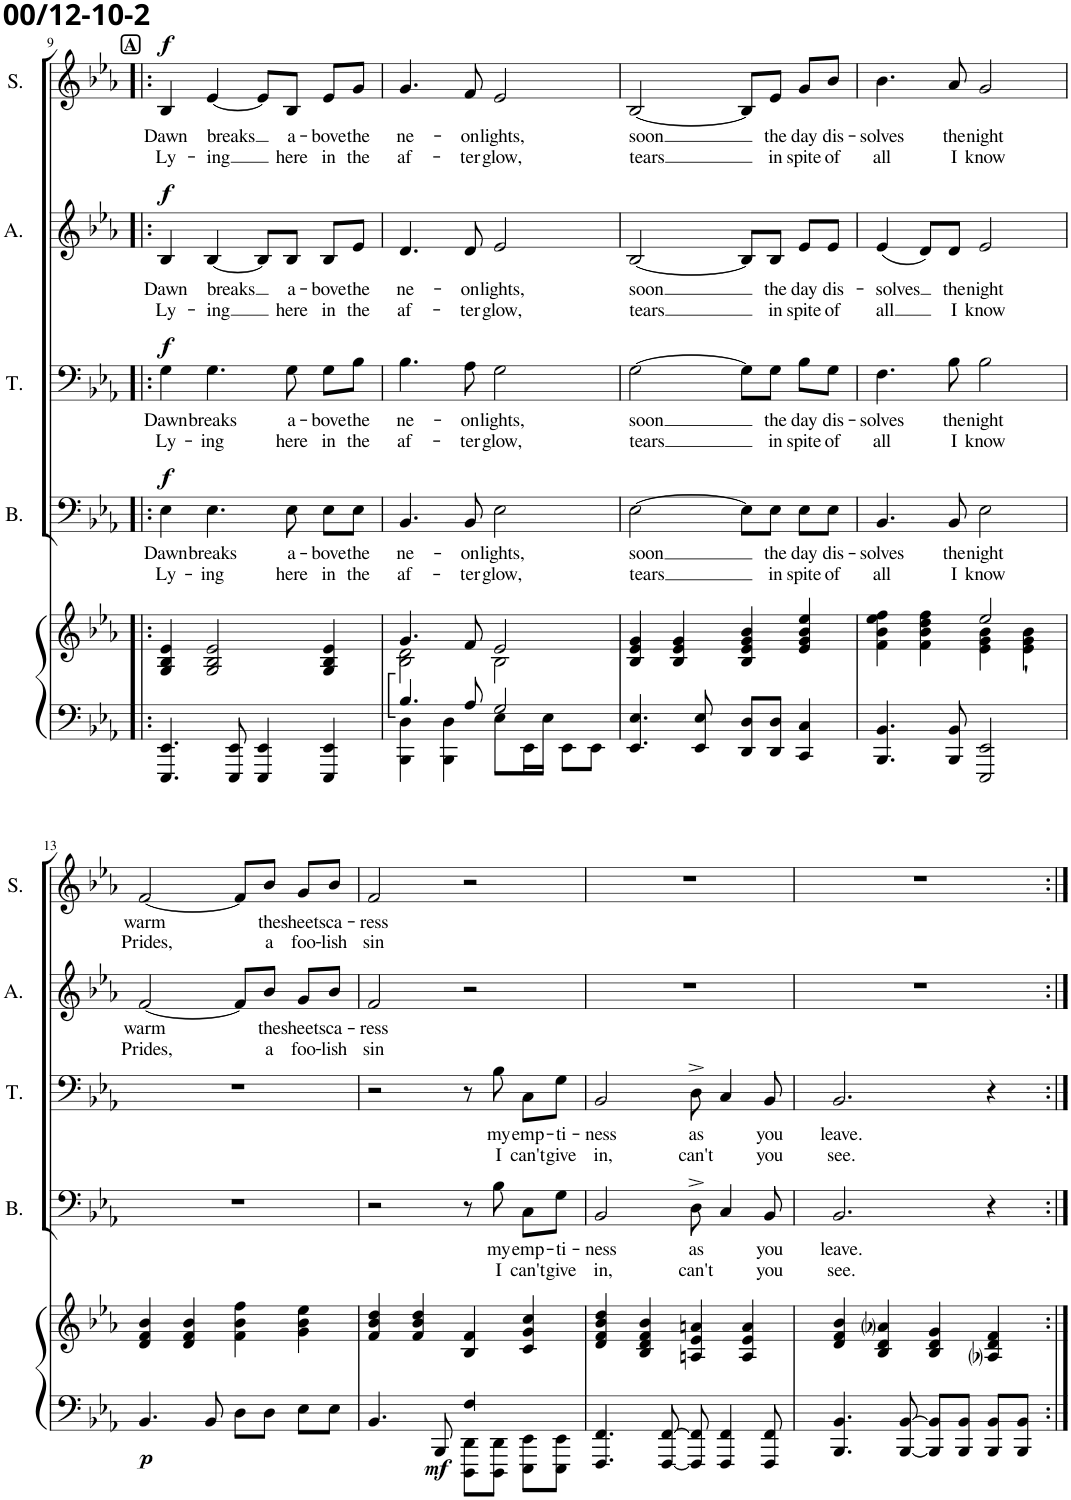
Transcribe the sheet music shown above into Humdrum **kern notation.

**kern	**kern	**dynam	**kern	**text	**text	**dynam	**kern	**text	**text	**dynam	**kern	**text	**text	**dynam	**kern	**text	**text	**dynam
*part5	*part5	*part5	*part4	*part4	*part4	*part4	*part3	*part3	*part3	*part3	*part2	*part2	*part2	*part2	*part1	*part1	*part1	*part1
*staff6	*staff5	*staff5/6	*staff4	*staff4	*staff4	*staff4	*staff3	*staff3	*staff3	*staff3	*staff2	*staff2	*staff2	*staff2	*staff1	*staff1	*staff1	*staff1
*I"Piano	*	*	*I"Bas	*	*	*	*I"Tenor	*	*	*	*I"Alt	*	*	*	*I"Sopaan	*	*	*
*I'Pno	*	*	*I'B.	*	*	*	*I'T.	*	*	*	*I'A.	*	*	*	*I'S.	*	*	*
!!LO:PB:g=z
*clefF4	*clefG2	*	*clefF4	*	*	*	*clefF4	*	*	*	*clefG2	*	*	*	*clefG2	*	*	*
*k[b-e-a-]	*k[b-e-a-]	*	*k[b-e-a-]	*	*	*	*k[b-e-a-]	*	*	*	*k[b-e-a-]	*	*	*	*k[b-e-a-]	*	*	*
*M4/4	*M4/4	*	*M4/4	*	*	*	*M4/4	*	*	*	*M4/4	*	*	*	*M4/4	*	*	*
*met(c)	*met(c)	*	*met(c)	*	*	*	*met(c)	*	*	*	*met(c)	*	*	*	*met(c)	*	*	*
!!LO:REH:place=s1:a:B:cj:fs=11:t=A
=9!|:	=9!|:	=9!|:	=9!|:	=9!|:	=9!|:	=9!|:	=9!|:	=9!|:	=9!|:	=9!|:	=9!|:	=9!|:	=9!|:	=9!|:	=9!|:	=9!|:	=9!|:	=9!|:
!	!	!	!	!LO:LY:b	!LO:LY:b	!LO:DY:a	!	!LO:LY:b	!LO:LY:b	!LO:DY:a	!	!LO:LY:b	!LO:LY:b	!LO:DY:a	!	!LO:LY:b	!LO:LY:b	!LO:DY:a
4.EEE-/ 4.EE-/	4G/ 4B-/ 4e-/	.	4E-\	Dawn	Ly-	f	4G\	Dawn	Ly-	f	4B-/	Dawn	Ly-	f	4B-/	Dawn	Ly-	f
!	!	!	!	!LO:LY:b	!LO:LY:b	!	!	!LO:LY:b	!LO:LY:b	!	!	!LO:LY:b	!LO:LY:b	!	!	!LO:LY:b	!LO:LY:b	!
.	2G/ 2B-/ 2e-/	.	4.E-\	breaks	-ing	.	4.G\	breaks	-ing	.	[4B-/	breaks	-ing	.	[4e-/	breaks	-ing	.
8EEE-/ 8EE-/	.	.	.	.	.	.	.	.	.	.	.	.	.	.	.	.	.	.
4EEE-/ 4EE-/	.	.	.	.	.	.	.	.	.	.	8B-/L]	.	.	.	8e-/L]	.	.	.
!	!	!	!	!LO:LY:b	!LO:LY:b	!	!	!LO:LY:b	!LO:LY:b	!	!	!LO:LY:b	!LO:LY:b	!	!	!LO:LY:b	!LO:LY:b	!
.	.	.	8E-\	a-	here	.	8G\	a-	here	.	8B-/J	a-	here	.	8B-/J	a-	here	.
!	!	!	!	!LO:LY:b	!LO:LY:b	!	!	!LO:LY:b	!LO:LY:b	!	!	!LO:LY:b	!LO:LY:b	!	!	!LO:LY:b	!LO:LY:b	!
4EEE-/ 4EE-/	4G/ 4B-/ 4e-/	.	8E-\L	-bove	in	.	8G\L	-bove	in	.	8B-/L	-bove	in	.	8e-/L	-bove	in	.
!	!	!	!	!LO:LY:b	!LO:LY:b	!	!	!LO:LY:b	!LO:LY:b	!	!	!LO:LY:b	!LO:LY:b	!	!	!LO:LY:b	!LO:LY:b	!
.	.	.	8E-\J	the	the	.	8B-\J	the	the	.	8e-/J	the	the	.	8g/J	the	the	.
=10	=10	=10	=10	=10	=10	=10	=10	=10	=10	=10	=10	=10	=10	=10	=10	=10	=10	=10
*^	*^	*	*	*	*	*	*	*	*	*	*	*	*	*	*	*	*	*
!	!	!	!	!	!	!LO:LY:b	!LO:LY:b	!	!	!LO:LY:b	!LO:LY:b	!	!	!LO:LY:b	!LO:LY:b	!	!	!LO:LY:b	!LO:LY:b	!
4BBB-\ 4D\	4.B-/	4.g/	2B-\ 2d\	.	4.BB-/	ne-	af-	.	4.B-\	ne-	af-	.	4.d/	ne-	af-	.	4.g/	ne-	af-	.
4BBB-\ 4D\	.	.	.	.	.	.	.	.	.	.	.	.	.	.	.	.	.	.	.	.
!	!	!	!	!	!	!LO:LY:b	!LO:LY:b	!	!	!LO:LY:b	!LO:LY:b	!	!	!LO:LY:b	!LO:LY:b	!	!	!LO:LY:b	!LO:LY:b	!
.	8A-/	8f/	.	.	8BB-/	-on	-ter	.	8A-\	-on	-ter	.	8d/	-on	-ter	.	8f/	-on	-ter	.
!	!	!	!	!	!	!LO:LY:b	!LO:LY:b	!	!	!LO:LY:b	!LO:LY:b	!	!	!LO:LY:b	!LO:LY:b	!	!	!LO:LY:b	!LO:LY:b	!
8E-\L	2G/	2e-/	2B-\	.	2E-\	lights,	glow,	.	2G\	lights,	glow,	.	2e-/	lights,	glow,	.	2e-/	lights,	glow,	.
16EE-\L	.	.	.	.	.	.	.	.	.	.	.	.	.	.	.	.	.	.	.	.
16E-\JJ	.	.	.	.	.	.	.	.	.	.	.	.	.	.	.	.	.	.	.	.
8EE-\L	.	.	.	.	.	.	.	.	.	.	.	.	.	.	.	.	.	.	.	.
8EE-\J	.	.	.	.	.	.	.	.	.	.	.	.	.	.	.	.	.	.	.	.
*v	*v	*	*	*	*	*	*	*	*	*	*	*	*	*	*	*	*	*	*	*
*	*v	*v	*	*	*	*	*	*	*	*	*	*	*	*	*	*	*	*	*
=11	=11	=11	=11	=11	=11	=11	=11	=11	=11	=11	=11	=11	=11	=11	=11	=11	=11	=11
!	!	!	!	!LO:LY:b	!LO:LY:b	!	!	!LO:LY:b	!LO:LY:b	!	!	!LO:LY:b	!LO:LY:b	!	!	!LO:LY:b	!LO:LY:b	!
4.EE-/ 4.E-/	4B-/ 4e-/ 4g/	.	[2E-\	soon	tears	.	[2G\	soon	tears	.	[2B-/	soon	tears	.	[2B-/	soon	tears	.
.	4B-/ 4e-/ 4g/	.	.	.	.	.	.	.	.	.	.	.	.	.	.	.	.	.
8EE-/ 8E-/	.	.	.	.	.	.	.	.	.	.	.	.	.	.	.	.	.	.
8DD/ 8D/L	4B-/ 4e-/ 4g/ 4b-/	.	8E-\L]	.	.	.	8G\L]	.	.	.	8B-/L]	.	.	.	8B-/L]	.	.	.
!	!	!	!	!LO:LY:b	!LO:LY:b	!	!	!LO:LY:b	!LO:LY:b	!	!	!LO:LY:b	!LO:LY:b	!	!	!LO:LY:b	!LO:LY:b	!
8DD/ 8D/J	.	.	8E-\J	the	in	.	8G\J	the	in	.	8B-/J	the	in	.	8e-/J	the	in	.
!	!	!	!	!LO:LY:b	!LO:LY:b	!	!	!LO:LY:b	!LO:LY:b	!	!	!LO:LY:b	!LO:LY:b	!	!	!LO:LY:b	!LO:LY:b	!
4CC/ 4C/	4e-/ 4g/ 4b-/ 4ee-/	.	8E-\L	day	spite	.	8B-\L	day	spite	.	8e-/L	day	spite	.	8g/L	day	spite	.
!	!	!	!	!LO:LY:b	!LO:LY:b	!	!	!LO:LY:b	!LO:LY:b	!	!	!LO:LY:b	!LO:LY:b	!	!	!LO:LY:b	!LO:LY:b	!
.	.	.	8E-\J	dis-	of	.	8G\J	dis-	of	.	8e-/J	dis-	of	.	8b-/J	dis-	of	.
=12	=12	=12	=12	=12	=12	=12	=12	=12	=12	=12	=12	=12	=12	=12	=12	=12	=12	=12
*	*^	*	*	*	*	*	*	*	*	*	*	*	*	*	*	*	*	*
!	!	!	!	!	!LO:LY:b	!LO:LY:b	!	!	!LO:LY:b	!LO:LY:b	!	!	!LO:LY:b	!LO:LY:b	!	!	!LO:LY:b	!LO:LY:b	!
4.BBB-/ 4.BB-/	4f\ 4b-\ 4ee-\ 4ff\	2ryy	.	4.BB-/	-solves	all	.	4.F\	-solves	all	.	(4e-/	-solves	all	.	4.b-\	-solves	all	.
.	4f\ 4b-\ 4dd\ 4ff\	.	.	.	.	.	.	.	.	.	.	8d/L)	.	.	.	.	.	.	.
!	!	!	!	!	!LO:LY:b	!LO:LY:b	!	!	!LO:LY:b	!LO:LY:b	!	!	!LO:LY:b	!LO:LY:b	!	!	!LO:LY:b	!LO:LY:b	!
8BBB-/ 8BB-/	.	.	.	8BB-/	the	I	.	8B-\	the	I	.	8d/J	the	I	.	8a-/	the	I	.
!	!	!	!	!	!LO:LY:b	!LO:LY:b	!	!	!LO:LY:b	!LO:LY:b	!	!	!LO:LY:b	!LO:LY:b	!	!	!LO:LY:b	!LO:LY:b	!
2EEE-/ 2EE-/	2ee-/	4e-\ 4g\ 4b-\	.	2E-\	night	know	.	2B-\	night	know	.	2e-/	night	know	.	2g/	night	know	.
.	.	4e-\` 4g\` 4b-\`	.	.	.	.	.	.	.	.	.	.	.	.	.	.	.	.	.
!!LO:LB:g=z
=13	=13	=13	=13	=13	=13	=13	=13	=13	=13	=13	=13	=13	=13	=13	=13	=13	=13	=13	=13
!	!	!	!LO:DY:b=2	!	!	!	!	!	!	!	!	!	!LO:LY:b	!LO:LY:b	!	!	!LO:LY:b	!LO:LY:b	!
*	*v	*v	*	*	*	*	*	*	*	*	*	*	*	*	*	*	*	*	*
4.BB-/	4d/ 4f/ 4b-/	p	1r	.	.	.	1r	.	.	.	[2f/	warm	Prides,	.	[2f/	warm	Prides,	.
.	4d/ 4f/ 4b-/	.	.	.	.	.	.	.	.	.	.	.	.	.	.	.	.	.
8BB-/	.	.	.	.	.	.	.	.	.	.	.	.	.	.	.	.	.	.
8D\L	4f\ 4b-\ 4ff\	.	.	.	.	.	.	.	.	.	8f/L]	.	.	.	8f/L]	.	.	.
!	!	!	!	!	!	!	!	!	!	!	!	!LO:LY:b	!LO:LY:b	!	!	!LO:LY:b	!LO:LY:b	!
8D\J	.	.	.	.	.	.	.	.	.	.	8b-/J	the	a	.	8b-/J	the	a	.
!	!	!	!	!	!	!	!	!	!	!	!	!LO:LY:b	!LO:LY:b	!	!	!LO:LY:b	!LO:LY:b	!
8E-\L	4g\ 4b-\ 4ee-\	.	.	.	.	.	.	.	.	.	8g/L	sheets	foo-	.	8g/L	sheets	foo-	.
!	!	!	!	!	!	!	!	!	!	!	!	!LO:LY:b	!LO:LY:b	!	!	!LO:LY:b	!LO:LY:b	!
8E-\J	.	.	.	.	.	.	.	.	.	.	8b-/J	ca-	-lish	.	8b-/J	ca-	-lish	.
=14	=14	=14	=14	=14	=14	=14	=14	=14	=14	=14	=14	=14	=14	=14	=14	=14	=14	=14
*^	*	*	*	*	*	*	*	*	*	*	*	*	*	*	*	*	*	*
!	!	!	!	!	!	!	!	!	!	!	!	!	!LO:LY:b	!LO:LY:b	!	!	!LO:LY:b	!LO:LY:b	!
4.BB-/	2ryy	4f/ 4b-/ 4dd/	.	2r	.	.	.	2r	.	.	.	2f/	-ress	sin	.	2f/	-ress	sin	.
.	.	4f/ 4b-/ 4dd/	.	.	.	.	.	.	.	.	.	.	.	.	.	.	.	.	.
!	!	!	!LO:DY:b=2	!	!	!	!	!	!	!	!	!	!	!	!	!	!	!	!
8BBB-/	.	.	mf	.	.	.	.	.	.	.	.	.	.	.	.	.	.	.	.
8DDD\ 8DD\L	4F/	4B-/ 4f/	.	8r	.	.	.	8r	.	.	.	2r	.	.	.	2r	.	.	.
!	!	!	!	!	!LO:LY:b	!LO:LY:b	!	!	!LO:LY:b	!LO:LY:b	!	!	!	!	!	!	!	!	!
8DDD\ 8DD\J	.	.	.	8B-\	my	I	.	8B-\	my	I	.	.	.	.	.	.	.	.	.
!	!	!	!	!	!LO:LY:b	!LO:LY:b	!	!	!LO:LY:b	!LO:LY:b	!	!	!	!	!	!	!	!	!
8EEE-\ 8EE-\L	4ryy	4c/ 4g/ 4cc/	.	8C\L	emp-	can't	.	8C\L	emp-	can't	.	.	.	.	.	.	.	.	.
!	!	!	!	!	!LO:LY:b	!LO:LY:b	!	!	!LO:LY:b	!LO:LY:b	!	!	!	!	!	!	!	!	!
8EEE-\ 8EE-\J	.	.	.	8G\J	-ti-	give	.	8G\J	-ti-	give	.	.	.	.	.	.	.	.	.
*v	*v	*	*	*	*	*	*	*	*	*	*	*	*	*	*	*	*	*	*
=15	=15	=15	=15	=15	=15	=15	=15	=15	=15	=15	=15	=15	=15	=15	=15	=15	=15	=15
!	!	!	!	!LO:LY:b	!LO:LY:b	!	!	!LO:LY:b	!LO:LY:b	!	!	!	!	!	!	!	!	!
4.FFF/ 4.FF/	4d/ 4f/ 4b-/ 4dd/	.	2BB-/	-ness	in,	.	2BB-/	-ness	in,	.	1r	.	.	.	1r	.	.	.
.	4B-/ 4d/ 4f/ 4b-/	.	.	.	.	.	.	.	.	.	.	.	.	.	.	.	.	.
[8FFF/ [8FF/	.	.	.	.	.	.	.	.	.	.	.	.	.	.	.	.	.	.
!	!	!	!	!LO:LY:b	!LO:LY:b	!	!	!LO:LY:b	!LO:LY:b	!	!	!	!	!	!	!	!	!
8FFF/] 8FF/]	4An/ 4e-/ 4an/	.	8D^\	as	can't	.	8D^\	as	can't	.	.	.	.	.	.	.	.	.
4FFF/ 4FF/	.	.	4C/	.	.	.	4C/	.	.	.	.	.	.	.	.	.	.	.
.	4A/ 4e-/ 4a/	.	.	.	.	.	.	.	.	.	.	.	.	.	.	.	.	.
!	!	!	!	!LO:LY:b	!LO:LY:b	!	!	!LO:LY:b	!LO:LY:b	!	!	!	!	!	!	!	!	!
8FFF/ 8FF/	.	.	8BB-/	you	you	.	8BB-/	you	you	.	.	.	.	.	.	.	.	.
=16	=16	=16	=16	=16	=16	=16	=16	=16	=16	=16	=16	=16	=16	=16	=16	=16	=16	=16
!	!	!	!	!LO:LY:b	!LO:LY:b	!	!	!LO:LY:b	!LO:LY:b	!	!	!	!	!	!	!	!	!
4.BBB-/ 4.BB-/	4d/ 4f/ 4b-/	.	2.BB-/	leave.	see.	.	2.BB-/	leave.	see.	.	1r	.	.	.	1r	.	.	.
.	4B-/ 4d/ 4a-i/	.	.	.	.	.	.	.	.	.	.	.	.	.	.	.	.	.
[8BBB-/ [8BB-/	.	.	.	.	.	.	.	.	.	.	.	.	.	.	.	.	.	.
8BBB-/] 8BB-/]L	4B-/ 4d/ 4g/	.	.	.	.	.	.	.	.	.	.	.	.	.	.	.	.	.
8BBB-/ 8BB-/J	.	.	.	.	.	.	.	.	.	.	.	.	.	.	.	.	.	.
8BBB-/ 8BB-/L	4A-i/ 4d/ 4f/	.	4r	.	.	.	4r	.	.	.	.	.	.	.	.	.	.	.
8BBB-/ 8BB-/J	.	.	.	.	.	.	.	.	.	.	.	.	.	.	.	.	.	.
=:|!	=:|!	=:|!	=:|!	=:|!	=:|!	=:|!	=:|!	=:|!	=:|!	=:|!	=:|!	=:|!	=:|!	=:|!	=:|!	=:|!	=:|!	=:|!
*-	*-	*-	*-	*-	*-	*-	*-	*-	*-	*-	*-	*-	*-	*-	*-	*-	*-	*-
